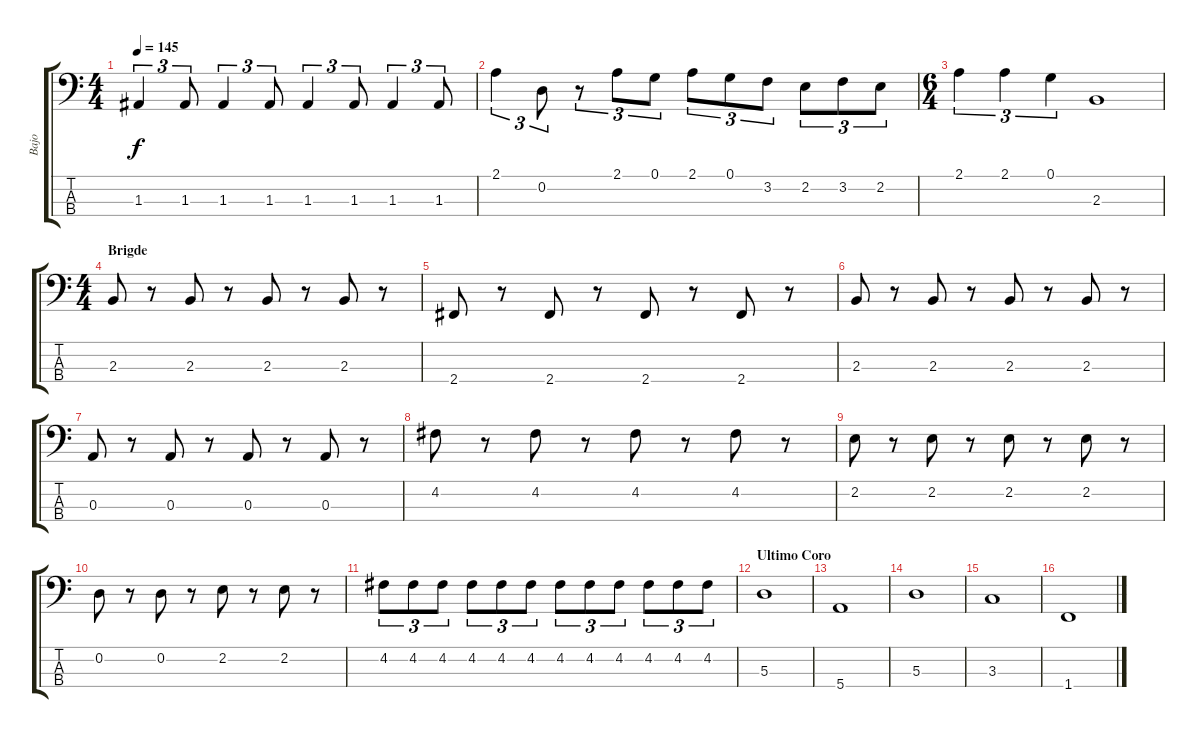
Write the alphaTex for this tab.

\track ("Bajo" "Bajo") {instrument electricbassfinger}
\staff {score tabs}
\tuning (G2 D2 A1 E1) {hide}
\ts (4 4)
\tempo 145
\clef f4
\ks c
1.3.4{tu (3 2) dy f} 1.3.8{tu (3 2)} 1.3.4{tu (3 2)} 1.3.8{tu (3 2)} 1.3.4{tu (3 2)} 1.3.8{tu (3 2)} 1.3.4{tu (3 2)} 1.3.8{tu (3 2)} |
2.1.4{tu (3 2)} 0.2.8{tu (3 2)} r.8{tu (3 2)} 2.1.8{tu (3 2)} 0.1.8{tu (3 2)} 2.1.8{tu (3 2)} 0.1.8{tu (3 2)} 3.2.8{tu (3 2)} 2.2.8{tu (3 2)} 3.2.8{tu (3 2)} 2.2.8{tu (3 2)} |
\ts (6 4)
2.1.4{tu (3 2)} 2.1.4{tu (3 2)} 0.1.4{tu (3 2)} 2.3.1 |
\ts (4 4)
\section ("" "Brigde")
2.3.8 r.8 2.3.8 r.8 2.3.8 r.8 2.3.8 r.8 |
2.4.8 r.8 2.4.8 r.8 2.4.8 r.8 2.4.8 r.8 |
2.3.8 r.8 2.3.8 r.8 2.3.8 r.8 2.3.8 r.8 |
0.3.8 r.8 0.3.8 r.8 0.3.8 r.8 0.3.8 r.8 |
4.2.8 r.8 4.2.8 r.8 4.2.8 r.8 4.2.8 r.8 |
2.2.8 r.8 2.2.8 r.8 2.2.8 r.8 2.2.8 r.8 |
0.2.8 r.8 0.2.8 r.8 2.2.8 r.8 2.2.8 r.8 |
4.2.8{tu (3 2)} 4.2.8{tu (3 2)} 4.2.8{tu (3 2)} 4.2.8{tu (3 2)} 4.2.8{tu (3 2)} 4.2.8{tu (3 2)} 4.2.8{tu (3 2)} 4.2.8{tu (3 2)} 4.2.8{tu (3 2)} 4.2.8{tu (3 2)} 4.2.8{tu (3 2)} 4.2.8{tu (3 2)} |
\section ("" "Ultimo Coro")
5.3.1{volume 13 instrument electricbassfinger} |
5.4.1 |
5.3.1 |
3.3.1 |
1.4.1
